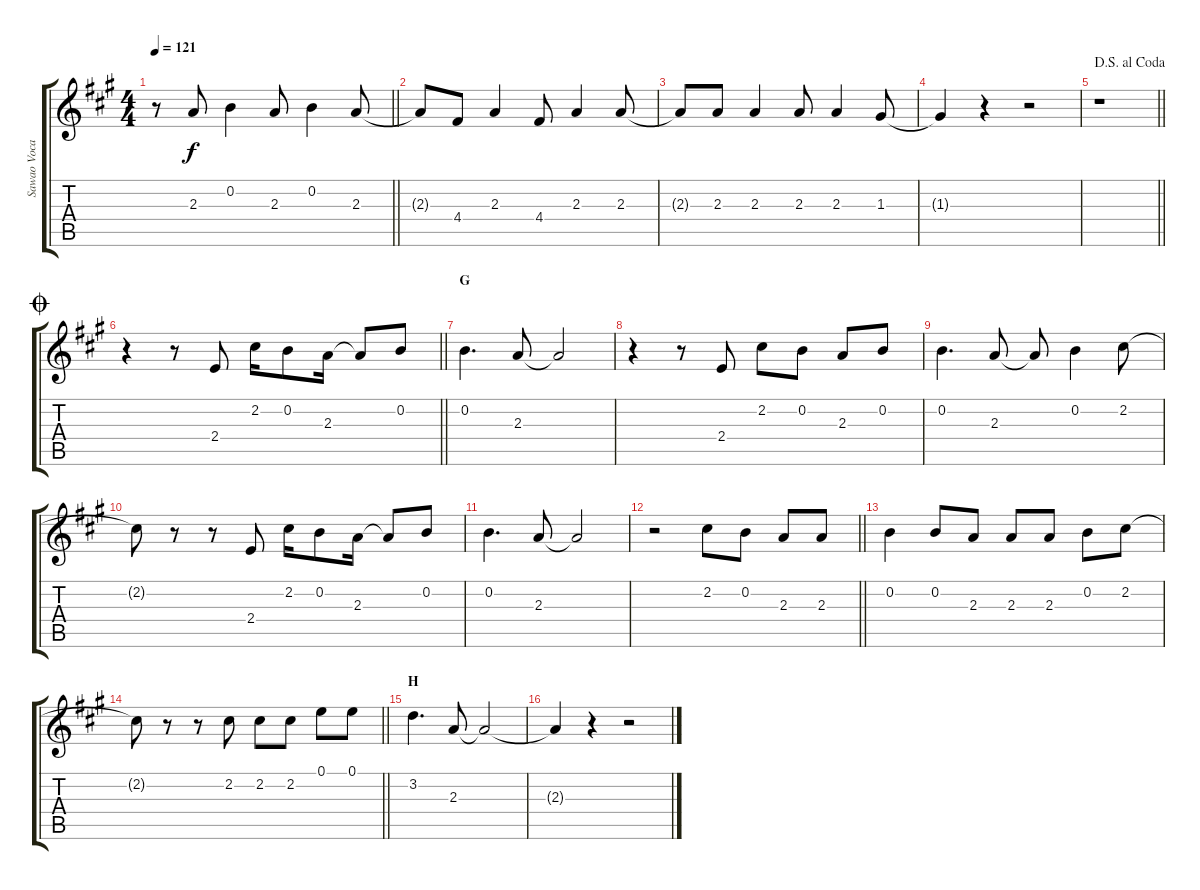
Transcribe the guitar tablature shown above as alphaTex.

\track ("Sawao Vocal" "Sawao Voca") {instrument contrabass}
\staff {score tabs}
\tuning (E4 B3 G3 D3 A2 E2) {hide}
\ts (4 4)
\tempo 121
\clef g2
\barLineRight lightlight
\ks a
r.8{dy f} 2.3.8 0.2.4 2.3.8 0.2.4 2.3.8 |
2.3{t}.8 4.4.8 2.3.4 4.4.8 2.3.4 2.3.8 |
2.3{t}.8 2.3.8 2.3.4 2.3.8 2.3.4 1.3.8 |
1.3{t}.4 r.4 r.2 |
\jump dalsegnoalcoda
\barLineRight lightlight
r.1 |
\section ("" "")
\jump coda
\barLineRight lightlight
r.4 r.8 2.4.8 2.2.16 0.2.8 2.3.16 2.3{t}.8 0.2.8 |
\section ("" "G")
0.2.4{d} 2.3.8 2.3{t}.2 |
r.4 r.8 2.4.8 2.2.8 0.2.8 2.3.8 0.2.8 |
0.2.4{d} 2.3.8 2.3{t}.8 0.2.4 2.2.8 |
2.2{t}.8 r.8 r.8 2.4.8 2.2.16 0.2.8 2.3.16 2.3{t}.8 0.2.8 |
0.2.4{d} 2.3.8 2.3{t}.2 |
\barLineRight lightlight
r.2 2.2.8 0.2.8 2.3.8 2.3.8 |
\section ("" "")
0.2.4 0.2.8 2.3.8 2.3.8 2.3.8 0.2.8 2.2.8 |
\barLineRight lightlight
2.2{t}.8 r.8 r.8 2.2.8 2.2.8 2.2.8 0.1.8 0.1.8 |
\section ("" "H")
3.2.4{d} 2.3.8 2.3{t}.2 |
2.3{t}.4 r.4 r.2
